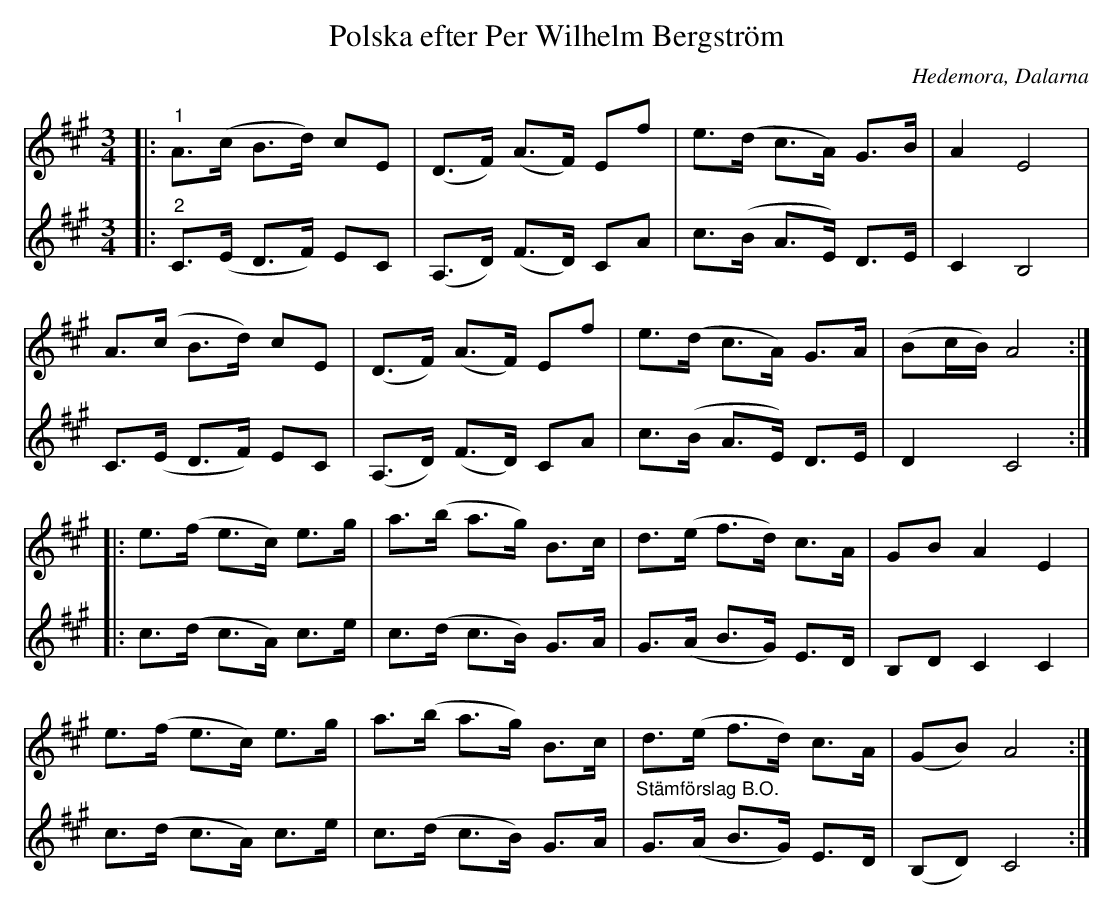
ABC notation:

X:1
T:Polska efter Per Wilhelm Bergström
O:Hedemora, Dalarna
L:1/8
M:3/4
K:A
V:1
|:"^1" A>(c B>d) cE | (D>F) (A>F) Ef | e>(d c>A) G>B | A2 E4 |
A>(c B>d) cE | (D>F) (A>F) Ef | e>(d c>A) G>A | (Bc/B/) A4 ::
e>(f e>c) e>g | a>(b a>g) B>c | d>(e f>d) c>A | GB A2 E2 |
e>(f e>c) e>g | a>(b a>g) B>c | d>(e f>d) c>A | (GB) A4 :|
V:2
|:"^2" C>(E D>F) EC | (A,>D) (F>D) CA | c>(B A>E) D>E | C2 B,4 |
C>(E D>F) EC | (A,>D) (F>D) CA | c>(B A>E) D>E | D2 C4 ::
c>(d c>A) c>e | c>(d c>B) G>A | G>(A B>G) E>D | B,D C2 C2 |
c>(d c>A) c>e | c>(d c>B) G>A |"^Stämförslag B.O." G>(A B>G) E>D | (B,D) C4 :|
